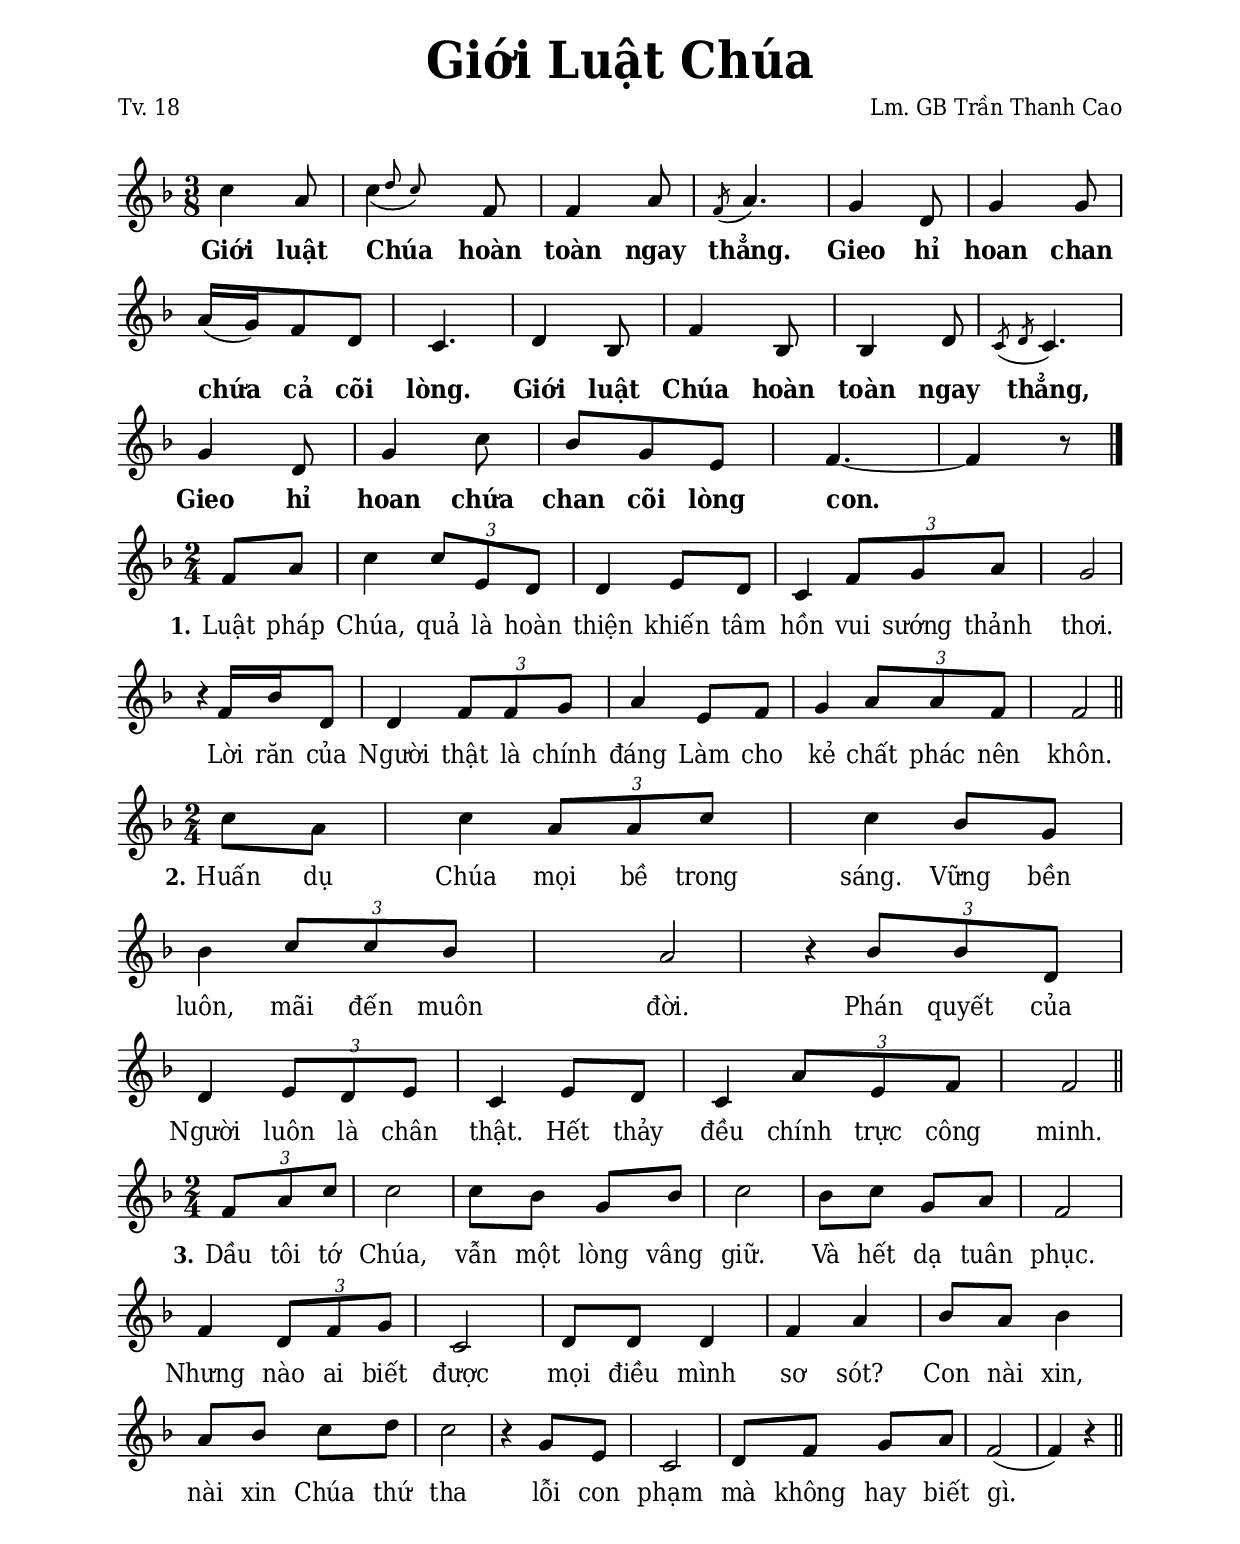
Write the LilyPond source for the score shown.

% Cài đặt chung
\version "2.22.1"
\include "english.ly"

\header {
  title = \markup { \fontsize #3 "Giới Luật Chúa" }
  poet = "Tv. 18"
  composer = "Lm. GB Trần Thanh Cao"
  arranger = " "
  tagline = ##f
}

% Nhạc điệp khúc
nhacDiepKhuc = \relative c'' {
  #(define afterGraceFraction (cons 1 3))
  c4 a8 |
  \autoBeamOff \afterGrace c4 _({d8 c)} f, \autoBeamOn |
  f4 a8 |
  \acciaccatura f8 a4. |
  g4 d8 |
  g4 g8 |
  a16 (g) f8 d |
  c4. |
  d4 bf8 |
  f'4 bf,8 |
  bf4 d8 |
  \autoBeamOff \slashedGrace {c8 (d} c4.) \autoBeamOn |
  g'4 d8 |
  g4 c8 |
  bf g e |
  f4. ~ |
  f4 r8 \bar "|."
}

% Nhạc phiên khúc
nhacPhienKhucMot = \relative c' {
  \partial 4 f8 a |
  c4 \tuplet 3/2 { c8 e, d } |
  d4 e8 d |
  c4 \tuplet 3/2 { f8 g a } |
  g2 |
  r4 f16 bf d,8 |
  d4 \tuplet 3/2 { f8 f g } |
  a4 e8 f |
  g4 \tuplet 3/2 { a8 a f } |
  f2 \bar "||"
}

nhacPhienKhucHai = \relative c'' {
  \partial 4 c8 a |
  c4 \tuplet 3/2 { a8 a c } |
  c4 bf8 g |
  bf4 \tuplet 3/2 { \stemUp c8 c bf \stemNeutral } |
  a2 |
  r4 \tuplet 3/2 { bf8 bf d, } |
  d4 \tuplet 3/2 { e8 d e } |
  c4 e8 d |
  c4 \tuplet 3/2 { a'8 e f } |
  f2 \bar "||"
}

nhacPhienKhucBa = \relative c' {
  \partial 4 \tuplet 3/2 { f8 a c } |
  c2 |
  c8 bf g bf |
  c2 |
  bf8 c g a |
  f2 |
  f4 \tuplet 3/2 { d8 f g } |
  c,2 |
  d8 d d4 |
  f4 a |
  bf8 a bf4 |
  a8 bf c d |
  c2 |
  r4 g8 e |
  c2 |
  d8 f g a |
  f2 ( |
  f4) r \bar "||"
}

% Lời điệp khúc
loiDiepKhuc = \lyricmode {
  Giới luật Chúa hoàn toàn ngay thẳng.
  Gieo hỉ hoan chan chứa cả cõi lòng.
  Giới luật Chúa hoàn toàn ngay thẳng,
  Gieo hỉ hoan chứa chan cõi lòng con.
}

% Lời phiên khúc
loiPhienKhucMot = \lyricmode {
  \set stanza = #"1."
  Luật pháp Chúa, quả là hoàn thiện
  khiến tâm hồn vui sướng thảnh thơi.
  Lời răn của Người thật là chính đáng
  Làm cho kẻ chất phác nên khôn.
}

loiPhienKhucHai = \lyricmode {
  \set stanza = #"2."
  Huấn dụ Chúa mọi bề trong sáng.
  Vững bền luôn, mãi đến muôn đời.
  Phán quyết của Người luôn là chân thật.
  Hết thảy đều chính trực công minh.
}

loiPhienKhucBa = \lyricmode {
  \set stanza = #"3."
  Dầu tôi tớ Chúa, vẫn một lòng vâng giữ.
  Và hết dạ tuân phục.
  Nhưng nào ai biết được mọi điều mình sơ sót?
  Con nài xin, nài xin Chúa thứ tha
  lỗi con phạm mà không hay biết gì.
}


% Dàn trang
\paper {
  #(set-paper-size "a4")
  top-margin = 20\mm
  bottom-margin = 10\mm
  left-margin = 20\mm
  right-margin = 20\mm
  indent = #0
  #(define fonts
    (make-pango-font-tree
      "Deja Vu Serif Condensed"
      "Deja Vu Serif Condensed"
      "Deja Vu Serif Condensed"
      (/ 20 20)))
  page-count = #1
  system-system-spacing = #'((basic-distance . 11.5)
                             (minimum-distance . 11.5)
                             (padding . 1))
  score-system-spacing = #'((basic-distance . 11.5)
                             (minimum-distance . 11.5)
                             (padding . 1))
}

% Thiết lập tông và nhịp
TongNhip = { \key f \major \time 3/8 }

\score {
  \new ChoirStaff <<
    \new Staff = diepKhuc \with {
        \consists "Merge_rests_engraver"
        %\magnifyStaff #(magstep +1)
      }
      <<
      \new Voice = beSop {
        \TongNhip \nhacDiepKhuc
      }
    >>
    \new Lyrics \with {
          \override VerticalAxisGroup.
            nonstaff-relatedstaff-spacing.padding = #1
          \override VerticalAxisGroup.
            nonstaff-unrelatedstaff-spacing.padding = #1
        }
        \lyricsto beSop \loiDiepKhuc
  >>
  \layout {
    \override Lyrics.LyricText.font-series = #'bold
    %\override Lyrics.LyricText.font-size = #+2
    \override Lyrics.LyricSpace.minimum-distance = #2.2
    \override Score.BarNumber.break-visibility = ##(#f #f #f)
    \override Score.SpacingSpanner.uniform-stretching = ##t
  }
}

\score {
  \new ChoirStaff <<
    \new Staff = phienKhuc \with {
        %\magnifyStaff #(magstep +1)
      }
      <<
      \new Voice = beSop {
        \key f \major \time 2/4 \nhacPhienKhucMot
      }
    >>
    \new Lyrics \with {
          \override VerticalAxisGroup.
            nonstaff-relatedstaff-spacing.padding = #1.2
          \override VerticalAxisGroup.
            nonstaff-unrelatedstaff-spacing.padding = #1
        }
        \lyricsto beSop \loiPhienKhucMot
  >>
  \layout {
    %\override Staff.TimeSignature.transparent = ##t
    %\override Lyrics.LyricText.font-size = #+2
    \override Lyrics.LyricSpace.minimum-distance = #1.1
    \override Score.BarNumber.break-visibility = ##(#f #f #f)
    \override Score.SpacingSpanner.uniform-stretching = ##t
    \override Score.SpacingSpanner packed-spacing = ##t
  } 
}

\score {
  \new ChoirStaff <<
    \new Staff = phienKhuc \with {
        %\magnifyStaff #(magstep +1)
      }
      <<
      \new Voice = beSop {
        \key f \major \time 2/4 \nhacPhienKhucHai
      }
    >>
    \new Lyrics \with {
          \override VerticalAxisGroup.
            nonstaff-relatedstaff-spacing.padding = #1
          \override VerticalAxisGroup.
            nonstaff-unrelatedstaff-spacing.padding = #1
        }
        \lyricsto beSop \loiPhienKhucHai
  >>
  \layout {
    %\override Staff.TimeSignature.transparent = ##t
    %\override Lyrics.LyricText.font-size = #+2
    \override Lyrics.LyricSpace.minimum-distance = #2.2
    \override Score.BarNumber.break-visibility = ##(#f #f #f)
    \override Score.SpacingSpanner.uniform-stretching = ##t
    \override Score.SpacingSpanner packed-spacing = ##t
  } 
}

\score {
  \new ChoirStaff <<
    \new Staff = phienKhuc \with {
        %\magnifyStaff #(magstep +1)
      }
      <<
      \new Voice = beSop {
        \key f \major \time 2/4 \nhacPhienKhucBa
      }
    >>
    \new Lyrics \with {
          \override VerticalAxisGroup.
            nonstaff-relatedstaff-spacing.padding = #1.2
          \override VerticalAxisGroup.
            nonstaff-unrelatedstaff-spacing.padding = #1
        }
        \lyricsto beSop \loiPhienKhucBa
  >>
  \layout {
    %\override Staff.TimeSignature.transparent = ##t
    %\override Lyrics.LyricText.font-size = #+2
    \override Lyrics.LyricSpace.minimum-distance = #1.7
    \override Score.BarNumber.break-visibility = ##(#f #f #f)
    \override Score.SpacingSpanner.uniform-stretching = ##t
  } 
}
